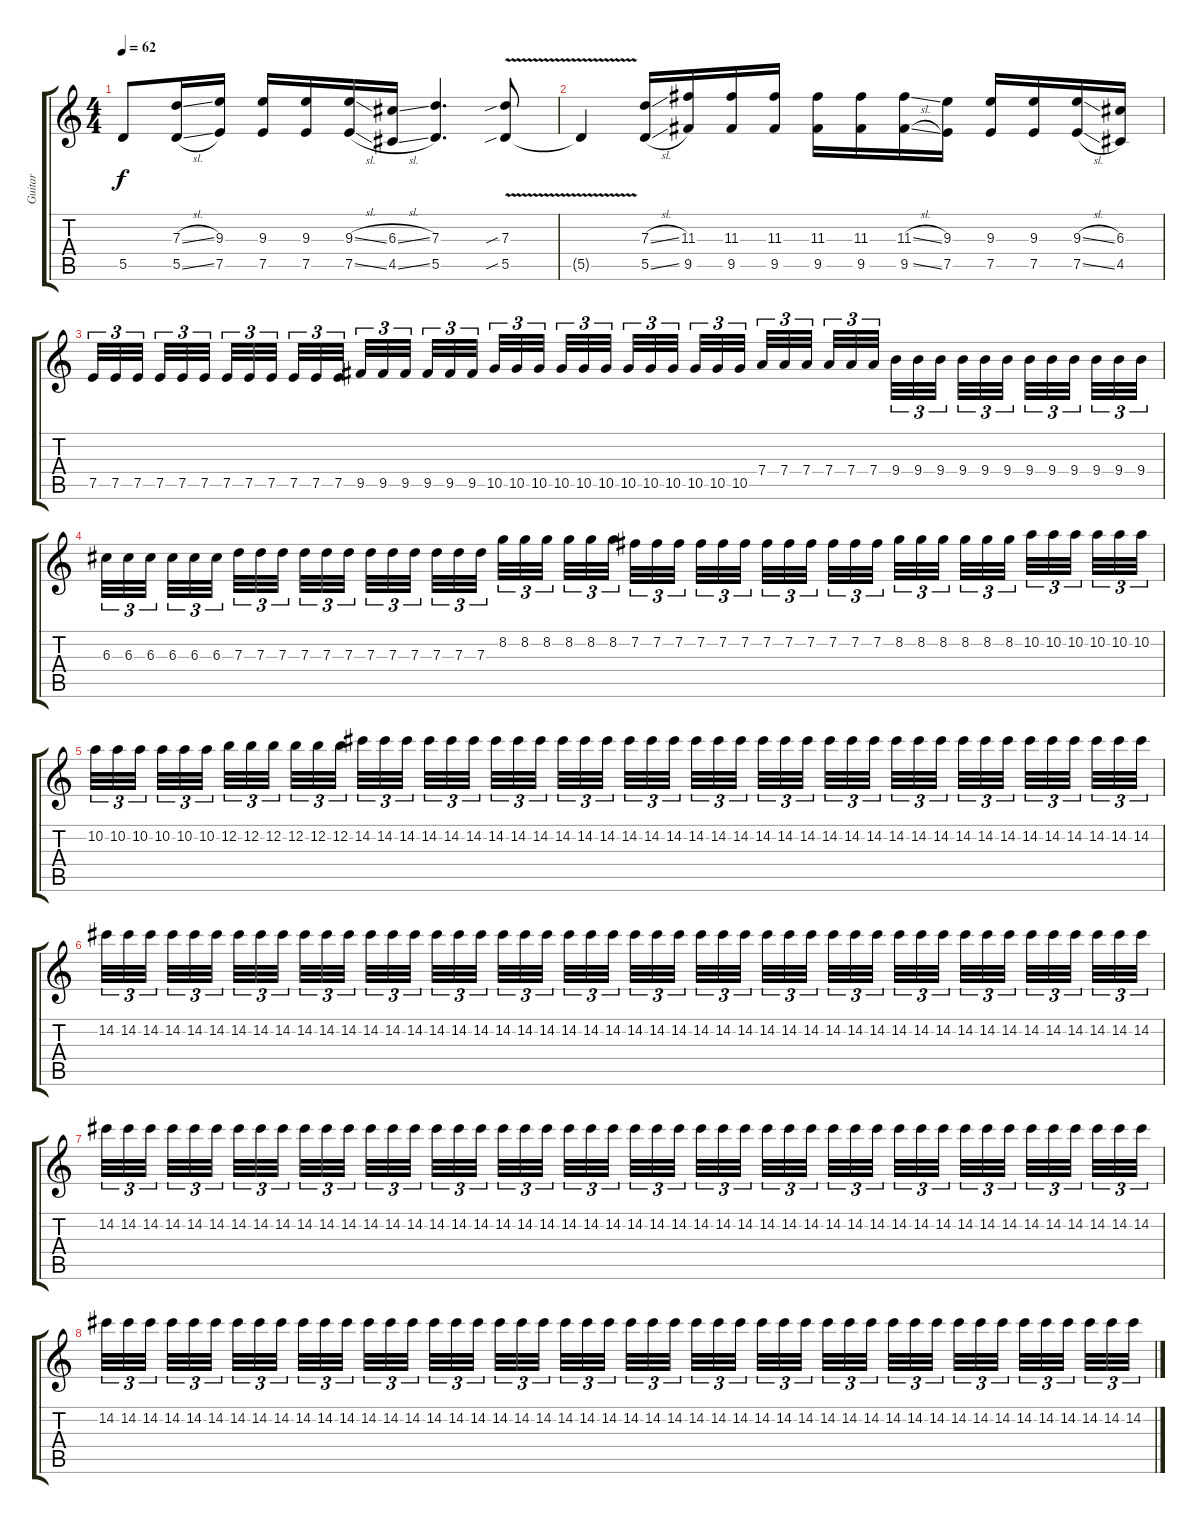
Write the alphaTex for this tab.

\track ("Guitar" "Guitar") {instrument electricguitarclean}
\staff {score tabs}
\tuning (E4 B3 G3 D3 A2 E2) {hide}
\ts (4 4)
\tempo 62
\clef g2
\ks c
5.5{t}.8{dy f} (7.3{sl} 5.5{sl}).16 (9.3 7.5).16 (9.3 7.5).16 (9.3 7.5).16 (9.3{sl} 7.5{sl}).16 (6.3{sl} 4.5{sl}).16 (7.3 5.5).4{d} (7.3{sib} 5.5{v sib}).8 |
5.5{t}.4 (7.3{sl} 5.5{sl}).16 (11.3 9.5).16 (11.3 9.5).16 (11.3 9.5).16 (11.3 9.5).16 (11.3 9.5).16 (11.3{sl} 9.5{sl}).16 (9.3 7.5).16 (9.3 7.5).16 (9.3 7.5).16 (9.3{sl} 7.5{sl}).16 (6.3 4.5).16 |
7.5.32{tu (3 2)} 7.5.32{tu (3 2)} 7.5.32{tu (3 2) beam splitsecondary} 7.5.32{tu (3 2)} 7.5.32{tu (3 2)} 7.5.32{tu (3 2) beam splitsecondary} 7.5.32{tu (3 2)} 7.5.32{tu (3 2)} 7.5.32{tu (3 2) beam splitsecondary} 7.5.32{tu (3 2)} 7.5.32{tu (3 2)} 7.5.32{tu (3 2)} 9.5.32{tu (3 2)} 9.5.32{tu (3 2)} 9.5.32{tu (3 2) beam splitsecondary} 9.5.32{tu (3 2)} 9.5.32{tu (3 2)} 9.5.32{tu (3 2) beam splitsecondary} 10.5.32{tu (3 2)} 10.5.32{tu (3 2)} 10.5.32{tu (3 2) beam splitsecondary} 10.5.32{tu (3 2)} 10.5.32{tu (3 2)} 10.5.32{tu (3 2)} 10.5.32{tu (3 2)} 10.5.32{tu (3 2)} 10.5.32{tu (3 2) beam splitsecondary} 10.5.32{tu (3 2)} 10.5.32{tu (3 2)} 10.5.32{tu (3 2) beam splitsecondary} 7.4.32{tu (3 2)} 7.4.32{tu (3 2)} 7.4.32{tu (3 2) beam splitsecondary} 7.4.32{tu (3 2)} 7.4.32{tu (3 2)} 7.4.32{tu (3 2)} 9.4.32{tu (3 2)} 9.4.32{tu (3 2)} 9.4.32{tu (3 2) beam splitsecondary} 9.4.32{tu (3 2)} 9.4.32{tu (3 2)} 9.4.32{tu (3 2) beam splitsecondary} 9.4.32{tu (3 2)} 9.4.32{tu (3 2)} 9.4.32{tu (3 2) beam splitsecondary} 9.4.32{tu (3 2)} 9.4.32{tu (3 2)} 9.4.32{tu (3 2)} |
6.3.32{tu (3 2)} 6.3.32{tu (3 2)} 6.3.32{tu (3 2) beam splitsecondary} 6.3.32{tu (3 2)} 6.3.32{tu (3 2)} 6.3.32{tu (3 2) beam splitsecondary} 7.3.32{tu (3 2)} 7.3.32{tu (3 2)} 7.3.32{tu (3 2) beam splitsecondary} 7.3.32{tu (3 2)} 7.3.32{tu (3 2)} 7.3.32{tu (3 2)} 7.3.32{tu (3 2)} 7.3.32{tu (3 2)} 7.3.32{tu (3 2) beam splitsecondary} 7.3.32{tu (3 2)} 7.3.32{tu (3 2)} 7.3.32{tu (3 2) beam splitsecondary} 8.2.32{tu (3 2)} 8.2.32{tu (3 2)} 8.2.32{tu (3 2) beam splitsecondary} 8.2.32{tu (3 2)} 8.2.32{tu (3 2)} 8.2.32{tu (3 2)} 7.2.32{tu (3 2)} 7.2.32{tu (3 2)} 7.2.32{tu (3 2) beam splitsecondary} 7.2.32{tu (3 2)} 7.2.32{tu (3 2)} 7.2.32{tu (3 2) beam splitsecondary} 7.2.32{tu (3 2)} 7.2.32{tu (3 2)} 7.2.32{tu (3 2) beam splitsecondary} 7.2.32{tu (3 2)} 7.2.32{tu (3 2)} 7.2.32{tu (3 2)} 8.2.32{tu (3 2)} 8.2.32{tu (3 2)} 8.2.32{tu (3 2) beam splitsecondary} 8.2.32{tu (3 2)} 8.2.32{tu (3 2)} 8.2.32{tu (3 2) beam splitsecondary} 10.2.32{tu (3 2)} 10.2.32{tu (3 2)} 10.2.32{tu (3 2) beam splitsecondary} 10.2.32{tu (3 2)} 10.2.32{tu (3 2)} 10.2.32{tu (3 2)} |
10.2.32{tu (3 2)} 10.2.32{tu (3 2)} 10.2.32{tu (3 2) beam splitsecondary} 10.2.32{tu (3 2)} 10.2.32{tu (3 2)} 10.2.32{tu (3 2) beam splitsecondary} 12.2.32{tu (3 2)} 12.2.32{tu (3 2)} 12.2.32{tu (3 2) beam splitsecondary} 12.2.32{tu (3 2)} 12.2.32{tu (3 2)} 12.2.32{tu (3 2)} 14.2.32{tu (3 2)} 14.2.32{tu (3 2)} 14.2.32{tu (3 2) beam splitsecondary} 14.2.32{tu (3 2)} 14.2.32{tu (3 2)} 14.2.32{tu (3 2) beam splitsecondary} 14.2.32{tu (3 2)} 14.2.32{tu (3 2)} 14.2.32{tu (3 2) beam splitsecondary} 14.2.32{tu (3 2)} 14.2.32{tu (3 2)} 14.2.32{tu (3 2)} 14.2.32{tu (3 2)} 14.2.32{tu (3 2)} 14.2.32{tu (3 2) beam splitsecondary} 14.2.32{tu (3 2)} 14.2.32{tu (3 2)} 14.2.32{tu (3 2) beam splitsecondary} 14.2.32{tu (3 2)} 14.2.32{tu (3 2)} 14.2.32{tu (3 2) beam splitsecondary} 14.2.32{tu (3 2)} 14.2.32{tu (3 2)} 14.2.32{tu (3 2)} 14.2.32{tu (3 2)} 14.2.32{tu (3 2)} 14.2.32{tu (3 2) beam splitsecondary} 14.2.32{tu (3 2)} 14.2.32{tu (3 2)} 14.2.32{tu (3 2) beam splitsecondary} 14.2.32{tu (3 2)} 14.2.32{tu (3 2)} 14.2.32{tu (3 2) beam splitsecondary} 14.2.32{tu (3 2)} 14.2.32{tu (3 2)} 14.2.32{tu (3 2)} |
14.2.32{tu (3 2)} 14.2.32{tu (3 2)} 14.2.32{tu (3 2) beam splitsecondary} 14.2.32{tu (3 2)} 14.2.32{tu (3 2)} 14.2.32{tu (3 2) beam splitsecondary} 14.2.32{tu (3 2)} 14.2.32{tu (3 2)} 14.2.32{tu (3 2) beam splitsecondary} 14.2.32{tu (3 2)} 14.2.32{tu (3 2)} 14.2.32{tu (3 2)} 14.2.32{tu (3 2)} 14.2.32{tu (3 2)} 14.2.32{tu (3 2) beam splitsecondary} 14.2.32{tu (3 2)} 14.2.32{tu (3 2)} 14.2.32{tu (3 2) beam splitsecondary} 14.2.32{tu (3 2)} 14.2.32{tu (3 2)} 14.2.32{tu (3 2) beam splitsecondary} 14.2.32{tu (3 2)} 14.2.32{tu (3 2)} 14.2.32{tu (3 2)} 14.2.32{tu (3 2)} 14.2.32{tu (3 2)} 14.2.32{tu (3 2) beam splitsecondary} 14.2.32{tu (3 2)} 14.2.32{tu (3 2)} 14.2.32{tu (3 2) beam splitsecondary} 14.2.32{tu (3 2)} 14.2.32{tu (3 2)} 14.2.32{tu (3 2) beam splitsecondary} 14.2.32{tu (3 2)} 14.2.32{tu (3 2)} 14.2.32{tu (3 2)} 14.2.32{tu (3 2)} 14.2.32{tu (3 2)} 14.2.32{tu (3 2) beam splitsecondary} 14.2.32{tu (3 2)} 14.2.32{tu (3 2)} 14.2.32{tu (3 2) beam splitsecondary} 14.2.32{tu (3 2)} 14.2.32{tu (3 2)} 14.2.32{tu (3 2) beam splitsecondary} 14.2.32{tu (3 2)} 14.2.32{tu (3 2)} 14.2.32{tu (3 2)} |
14.2.32{tu (3 2)} 14.2.32{tu (3 2)} 14.2.32{tu (3 2) beam splitsecondary} 14.2.32{tu (3 2)} 14.2.32{tu (3 2)} 14.2.32{tu (3 2) beam splitsecondary} 14.2.32{tu (3 2)} 14.2.32{tu (3 2)} 14.2.32{tu (3 2) beam splitsecondary} 14.2.32{tu (3 2)} 14.2.32{tu (3 2)} 14.2.32{tu (3 2)} 14.2.32{tu (3 2)} 14.2.32{tu (3 2)} 14.2.32{tu (3 2) beam splitsecondary} 14.2.32{tu (3 2)} 14.2.32{tu (3 2)} 14.2.32{tu (3 2) beam splitsecondary} 14.2.32{tu (3 2)} 14.2.32{tu (3 2)} 14.2.32{tu (3 2) beam splitsecondary} 14.2.32{tu (3 2)} 14.2.32{tu (3 2)} 14.2.32{tu (3 2)} 14.2.32{tu (3 2)} 14.2.32{tu (3 2)} 14.2.32{tu (3 2) beam splitsecondary} 14.2.32{tu (3 2)} 14.2.32{tu (3 2)} 14.2.32{tu (3 2) beam splitsecondary} 14.2.32{tu (3 2)} 14.2.32{tu (3 2)} 14.2.32{tu (3 2) beam splitsecondary} 14.2.32{tu (3 2)} 14.2.32{tu (3 2)} 14.2.32{tu (3 2)} 14.2.32{tu (3 2)} 14.2.32{tu (3 2)} 14.2.32{tu (3 2) beam splitsecondary} 14.2.32{tu (3 2)} 14.2.32{tu (3 2)} 14.2.32{tu (3 2) beam splitsecondary} 14.2.32{tu (3 2)} 14.2.32{tu (3 2)} 14.2.32{tu (3 2) beam splitsecondary} 14.2.32{tu (3 2)} 14.2.32{tu (3 2)} 14.2.32{tu (3 2)} |
14.2.32{tu (3 2)} 14.2.32{tu (3 2)} 14.2.32{tu (3 2) beam splitsecondary} 14.2.32{tu (3 2)} 14.2.32{tu (3 2)} 14.2.32{tu (3 2) beam splitsecondary} 14.2.32{tu (3 2)} 14.2.32{tu (3 2)} 14.2.32{tu (3 2) beam splitsecondary} 14.2.32{tu (3 2)} 14.2.32{tu (3 2)} 14.2.32{tu (3 2)} 14.2.32{tu (3 2)} 14.2.32{tu (3 2)} 14.2.32{tu (3 2) beam splitsecondary} 14.2.32{tu (3 2)} 14.2.32{tu (3 2)} 14.2.32{tu (3 2) beam splitsecondary} 14.2.32{tu (3 2)} 14.2.32{tu (3 2)} 14.2.32{tu (3 2) beam splitsecondary} 14.2.32{tu (3 2)} 14.2.32{tu (3 2)} 14.2.32{tu (3 2)} 14.2.32{tu (3 2)} 14.2.32{tu (3 2)} 14.2.32{tu (3 2) beam splitsecondary} 14.2.32{tu (3 2)} 14.2.32{tu (3 2)} 14.2.32{tu (3 2) beam splitsecondary} 14.2.32{tu (3 2)} 14.2.32{tu (3 2)} 14.2.32{tu (3 2) beam splitsecondary} 14.2.32{tu (3 2)} 14.2.32{tu (3 2)} 14.2.32{tu (3 2)} 14.2.32{tu (3 2)} 14.2.32{tu (3 2)} 14.2.32{tu (3 2) beam splitsecondary} 14.2.32{tu (3 2)} 14.2.32{tu (3 2)} 14.2.32{tu (3 2) beam splitsecondary} 14.2.32{tu (3 2)} 14.2.32{tu (3 2)} 14.2.32{tu (3 2) beam splitsecondary} 14.2.32{tu (3 2)} 14.2.32{tu (3 2)} 14.2.32{tu (3 2)}
